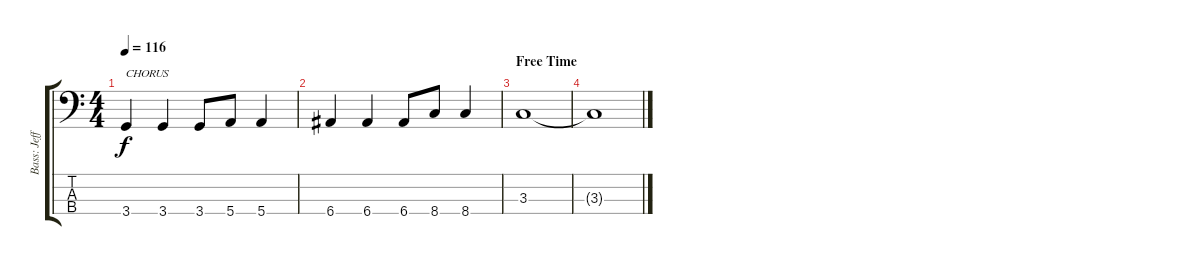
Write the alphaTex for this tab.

\track ("Bass: Jeff Ament" "Bass: Jeff") {instrument electricbassfinger}
\staff {score tabs}
\tuning (G2 D2 A1 E1) {hide}
\ts (4 4)
\tempo 116
\clef f4
\ks c
3.4.4{txt "CHORUS" dy f} 3.4.4 3.4.8 5.4.8 5.4.4 |
6.4.4 6.4.4 6.4.8 8.4.8 8.4.4 |
\section ("" "Free Time")
3.3.1 |
3.3{t}.1
